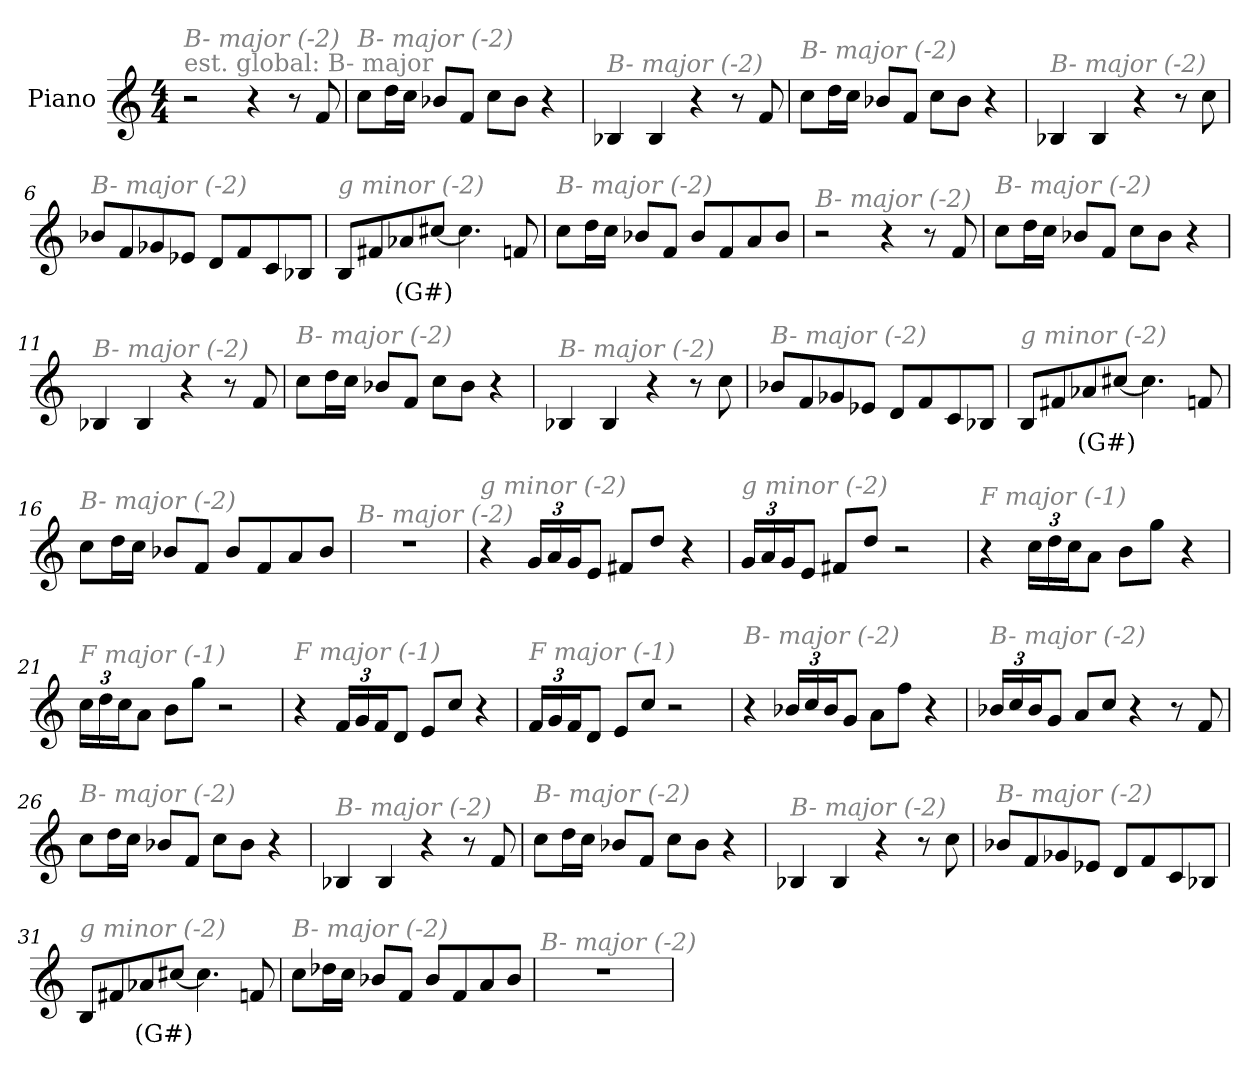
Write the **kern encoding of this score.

**kern	**text
*part1	*part1
*staff1	*staff1
*I"Piano	*
*I'Pno	*
*clefG2	*
*k[]	*
*M4/4	*
*MM210	*
=1	=1
!LO:TX:a:color=#808080:t=est. global&colon; B- major	!
!LO:TX:i:color=#808080:t=B- major (-2)	!
2r	.
4r	.
8r	.
8f/	.
=2	=2
!LO:TX:i:color=#808080:t=B- major (-2)	!
8cc\L	.
16dd\L	.
16cc\JJ	.
8b-X/L	.
8f/J	.
8cc\L	.
8b-\J	.
4r	.
=3	=3
!LO:TX:i:color=#808080:t=B- major (-2)	!
4B-X/	.
4B-/	.
4r	.
8r	.
8f/	.
=4	=4
!LO:TX:i:color=#808080:t=B- major (-2)	!
8cc\L	.
16dd\L	.
16cc\JJ	.
8b-X/L	.
8f/J	.
8cc\L	.
8b-\J	.
4r	.
!!LO:LB:g=z
=5	=5
!LO:TX:i:color=#808080:t=B- major (-2)	!
4B-X/	.
4B-/	.
4r	.
8r	.
8cc\	.
=6	=6
!LO:TX:i:color=#808080:t=B- major (-2)	!
8b-X/L	.
8f/	.
8g-X/	.
8e-X/J	.
8d/L	.
8f/	.
8c/	.
8B-X/J	.
=7	=7
!LO:TX:i:color=#808080:t=g minor (-2)	!
8B/L	.
8f#X/	.
8a-Xi/	(G#)
[8cc#X/J	.
4.cc#\]	.
8fn/	.
=8	=8
!LO:TX:i:color=#808080:t=B- major (-2)	!
8cc\L	.
16dd\L	.
16cc\JJ	.
8b-X/L	.
8f/J	.
8b-/L	.
8f/	.
8a/	.
8b-/J	.
!!LO:LB:g=z
=9	=9
!LO:TX:i:color=#808080:t=B- major (-2)	!
2r	.
4r	.
8r	.
8f/	.
=10	=10
!LO:TX:i:color=#808080:t=B- major (-2)	!
8cc\L	.
16dd\L	.
16cc\JJ	.
8b-X/L	.
8f/J	.
8cc\L	.
8b-\J	.
4r	.
=11	=11
!LO:TX:i:color=#808080:t=B- major (-2)	!
4B-X/	.
4B-/	.
4r	.
8r	.
8f/	.
=12	=12
!LO:TX:i:color=#808080:t=B- major (-2)	!
8cc\L	.
16dd\L	.
16cc\JJ	.
8b-X/L	.
8f/J	.
8cc\L	.
8b-\J	.
4r	.
=13	=13
!LO:TX:i:color=#808080:t=B- major (-2)	!
4B-X/	.
4B-/	.
4r	.
8r	.
8cc\	.
!!LO:LB:g=z
=14	=14
!LO:TX:i:color=#808080:t=B- major (-2)	!
8b-X/L	.
8f/	.
8g-X/	.
8e-X/J	.
8d/L	.
8f/	.
8c/	.
8B-X/J	.
=15	=15
!LO:TX:i:color=#808080:t=g minor (-2)	!
8B/L	.
8f#X/	.
8a-Xi/	(G#)
[8cc#X/J	.
4.cc#\]	.
8fn/	.
=16	=16
!LO:TX:i:color=#808080:t=B- major (-2)	!
8cc\L	.
16dd\L	.
16cc\JJ	.
8b-X/L	.
8f/J	.
8b-/L	.
8f/	.
8a/	.
8b-/J	.
=17	=17
!LO:TX:i:color=#808080:t=B- major (-2)	!
1r	.
=18	=18
!LO:TX:i:color=#808080:t=g minor (-2)	!
4r	.
*Xbrackettup	*
24g/LL	.
24a/	.
24g/J	.
8e/J	.
8f#X/L	.
8dd/J	.
4r	.
!!LO:LB:g=z
=19	=19
!LO:TX:i:color=#808080:t=g minor (-2)	!
24g/LL	.
24a/	.
24g/J	.
8e/J	.
8f#X/L	.
8dd/J	.
2r	.
=20	=20
!LO:TX:i:color=#808080:t=F major (-1)	!
4r	.
24cc\LL	.
24dd\	.
24cc\J	.
8a\J	.
8b\L	.
8gg\J	.
4r	.
=21	=21
!LO:TX:i:color=#808080:t=F major (-1)	!
24cc\LL	.
24dd\	.
24cc\J	.
8a\J	.
8b\L	.
8gg\J	.
2r	.
=22	=22
!LO:TX:i:color=#808080:t=F major (-1)	!
4r	.
24f/LL	.
24g/	.
24f/J	.
8d/J	.
8e/L	.
8cc/J	.
4r	.
!!LO:LB:g=z
=23	=23
!LO:TX:i:color=#808080:t=F major (-1)	!
24f/LL	.
24g/	.
24f/J	.
8d/J	.
8e/L	.
8cc/J	.
2r	.
=24	=24
!LO:TX:i:color=#808080:t=B- major (-2)	!
4r	.
24b-X/LL	.
24cc/	.
24b-/J	.
8g/J	.
8a\L	.
8ff\J	.
4r	.
=25	=25
!LO:TX:i:color=#808080:t=B- major (-2)	!
24b-X/LL	.
24cc/	.
24b-/J	.
8g/J	.
8a/L	.
8cc/J	.
4r	.
8r	.
8f/	.
=26	=26
!LO:TX:i:color=#808080:t=B- major (-2)	!
8cc\L	.
16dd\L	.
16cc\JJ	.
8b-X/L	.
8f/J	.
8cc\L	.
8b-\J	.
4r	.
!!LO:LB:g=z
=27	=27
!LO:TX:i:color=#808080:t=B- major (-2)	!
4B-X/	.
4B-/	.
4r	.
8r	.
8f/	.
=28	=28
!LO:TX:i:color=#808080:t=B- major (-2)	!
8cc\L	.
16dd\L	.
16cc\JJ	.
8b-X/L	.
8f/J	.
8cc\L	.
8b-\J	.
4r	.
=29	=29
!LO:TX:i:color=#808080:t=B- major (-2)	!
4B-X/	.
4B-/	.
4r	.
8r	.
8cc\	.
=30	=30
!LO:TX:i:color=#808080:t=B- major (-2)	!
8b-X/L	.
8f/	.
8g-X/	.
8e-X/J	.
8d/L	.
8f/	.
8c/	.
8B-X/J	.
!!LO:LB:g=z
=31	=31
!LO:TX:i:color=#808080:t=g minor (-2)	!
8B/L	.
8f#X/	.
8a-Xi/	(G#)
[8cc#X/J	.
4.cc#\]	.
8fn/	.
=32	=32
!LO:TX:i:color=#808080:t=B- major (-2)	!
8cc\L	.
16dd-X\L	.
16cc\JJ	.
8b-X/L	.
8f/J	.
8b-/L	.
8f/	.
8a/	.
8b-/J	.
=33	=33
!LO:TX:i:color=#808080:t=B- major (-2)	!
1r	.
=	=
*-	*-
